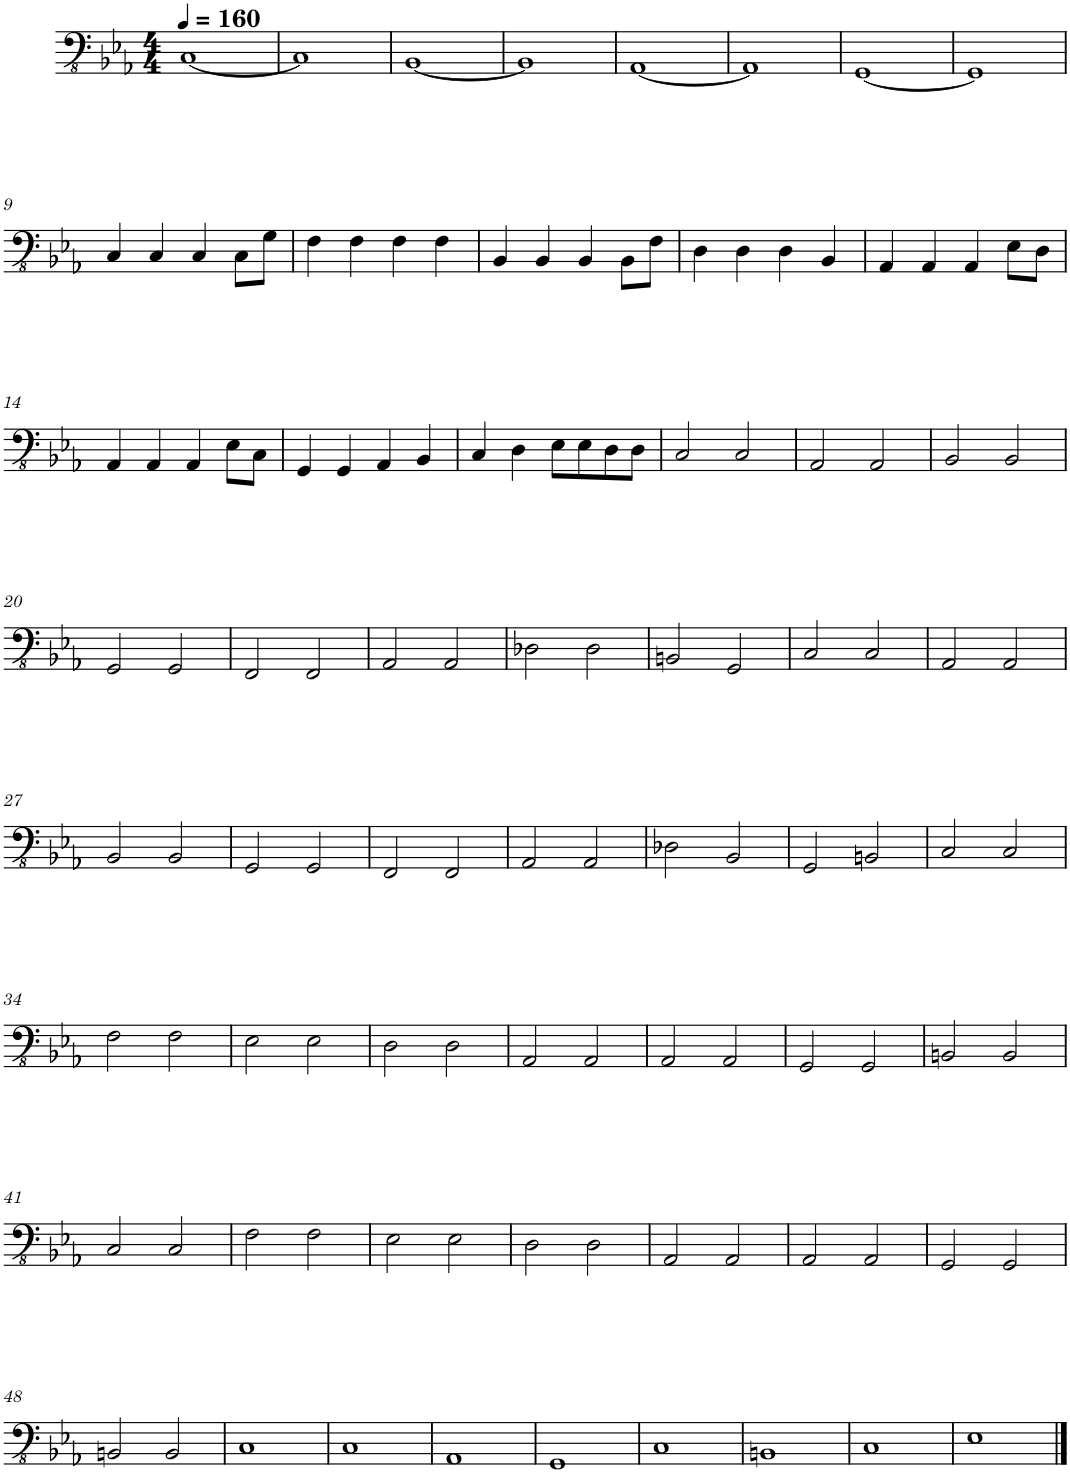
**kern
*part1
*staff1
*I"Bass Guitar
*I'B. Guit.
*clefFv4
*k[b-e-a-]
*M4/4
*MM160
=1
[1CC
=2
1CC]
=3
[1BBB-
=4
1BBB-]
=5
[1AAA-
=6
1AAA-]
=7
[1GGG
=8
1GGG]
!!LO:LB:g=z
=9
4CC/
4CC/
4CC/
8CC\L
8GG\J
=10
4FF\
4FF\
4FF\
4FF\
=11
4BBB-/
4BBB-/
4BBB-/
8BBB-\L
8FF\J
=12
4DD\
4DD\
4DD\
4BBB-/
=13
4AAA-/
4AAA-/
4AAA-/
8EE-\L
8DD\J
!!LO:LB:g=z
=14
4AAA-/
4AAA-/
4AAA-/
8EE-\L
8CC\J
=15
4GGG/
4GGG/
4AAA-/
4BBB-/
=16
4CC/
4DD\
8EE-\L
8EE-\
8DD\
8DD\J
=17
2CC/
2CC/
=18
2AAA-/
2AAA-/
=19
2BBB-/
2BBB-/
!!LO:LB:g=z
=20
2GGG/
2GGG/
=21
2FFF/
2FFF/
=22
2AAA-/
2AAA-/
=23
2DD-X\
2DD-\
=24
2BBBn/
2GGG/
=25
2CC/
2CC/
=26
2AAA-/
2AAA-/
!!LO:LB:g=z
=27
2BBB-/
2BBB-/
=28
2GGG/
2GGG/
=29
2FFF/
2FFF/
=30
2AAA-/
2AAA-/
=31
2DD-X\
2BBB-/
=32
2GGG/
2BBBn/
=33
2CC/
2CC/
!!LO:LB:g=z
=34
2FF\
2FF\
=35
2EE-\
2EE-\
=36
2DD\
2DD\
=37
2AAA-/
2AAA-/
=38
2AAA-/
2AAA-/
=39
2GGG/
2GGG/
=40
2BBBn/
2BBB/
!!LO:LB:g=z
=41
2CC/
2CC/
=42
2FF\
2FF\
=43
2EE-\
2EE-\
=44
2DD\
2DD\
=45
2AAA-/
2AAA-/
=46
2AAA-/
2AAA-/
=47
2GGG/
2GGG/
!!LO:LB:g=z
=48
2BBBn/
2BBB/
=49
1CC
=50
1CC
=51
1AAA-
=52
1GGG
=53
1CC
=54
1BBBn
=55
1CC
=56
1EE-
==
*-
